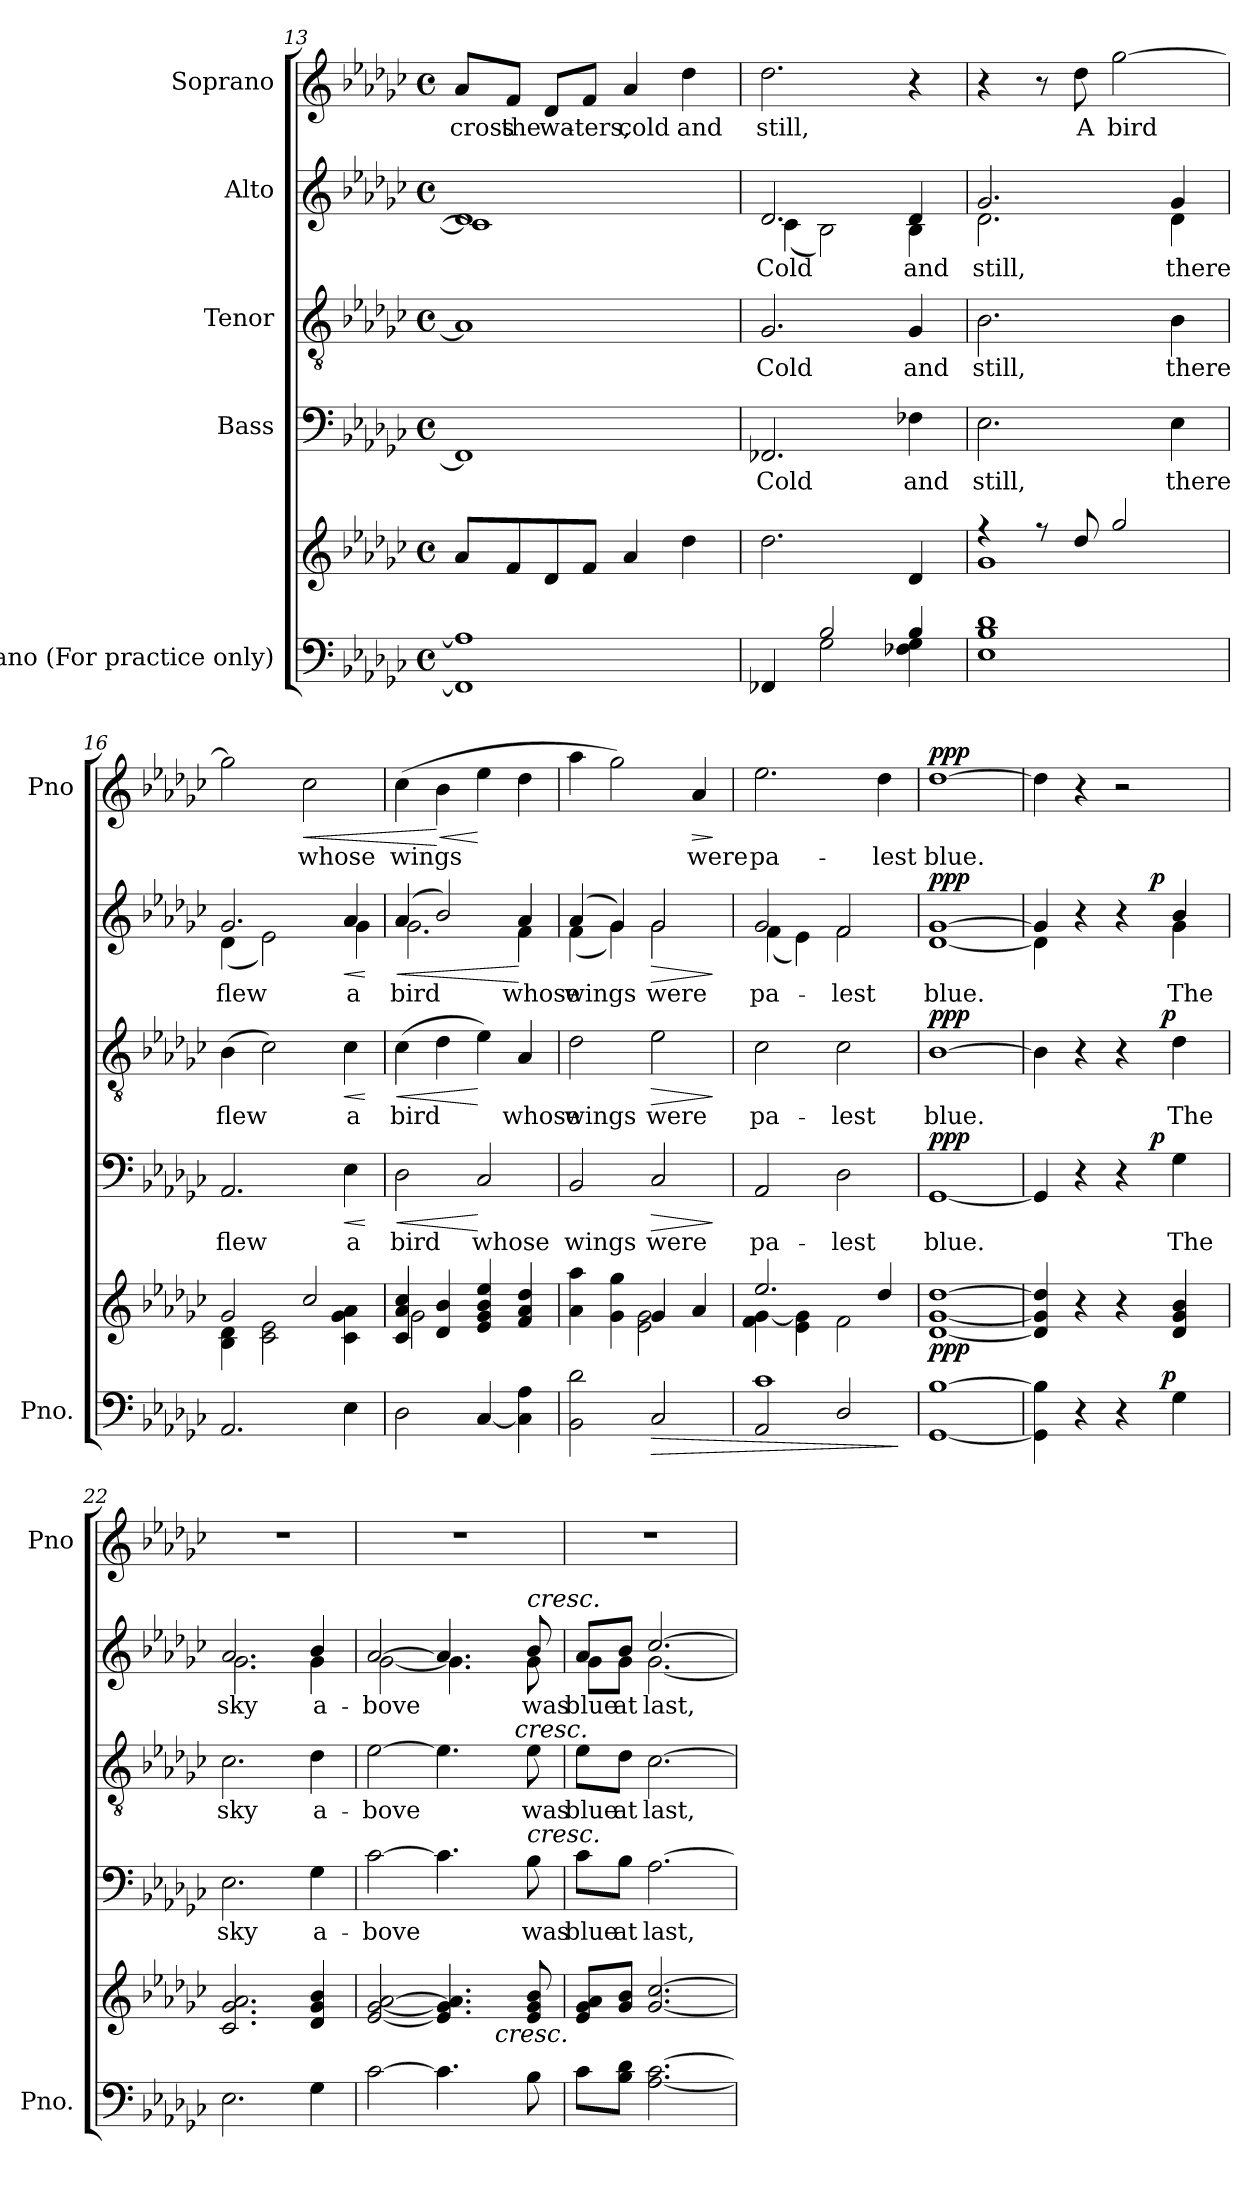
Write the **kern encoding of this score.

**kern	**kern	**dynam	**kern	**text	**dynam	**kern	**text	**dynam	**kern	**text	**dynam	**kern	**text	**dynam
*part5	*part5	*part5	*part4	*part4	*part4	*part3	*part3	*part3	*part2	*part2	*part2	*part1	*part1	*part1
*staff6	*staff5	*staff5/6	*staff4	*staff4	*staff4	*staff3	*staff3	*staff3	*staff2	*staff2	*staff2	*staff1	*staff1	*staff1
*I"Piano (For practice only)	*	*	*I"Bass	*	*	*I"Tenor	*	*	*I"Alto	*	*	*I"Soprano	*	*
*I'Pno.	*	*	*	*	*	*	*	*	*	*	*	*I'Pno	*	*
*clefF4	*clefG2	*	*clefF4	*	*	*clefGv2	*	*	*clefG2	*	*	*clefG2	*	*
*k[b-e-a-d-g-c-]	*k[b-e-a-d-g-c-]	*	*k[b-e-a-d-g-c-]	*	*	*k[b-e-a-d-g-c-]	*	*	*k[b-e-a-d-g-c-]	*	*	*k[b-e-a-d-g-c-]	*	*
*G-:	*G-:	*	*G-:	*	*	*G-:	*	*	*G-:	*	*	*G-:	*	*
*M4/4	*M4/4	*	*M4/4	*	*	*M4/4	*	*	*M4/4	*	*	*M4/4	*	*
*met(c)	*met(c)	*	*met(c)	*	*	*met(c)	*	*	*met(c)	*	*	*met(c)	*	*
=13	=13	=13	=13	=13	=13	=13	=13	=13	=13	=13	=13	=13	=13	=13
*	*	*	*	*	*	*	*	*	*^	*	*	*	*	*
1FF] 1A-]	8a-/L	.	1FF]	.	.	1A-]	.	.	1d-]	1c-]	.	.	8a-/L	-cross	.
.	8f/	.	.	.	.	.	.	.	.	.	.	.	8f/J	the	.
.	8d-/	.	.	.	.	.	.	.	.	.	.	.	8d-/L	wa-	.
.	8f/J	.	.	.	.	.	.	.	.	.	.	.	8f/J	-ters,	.
.	4a-/	.	.	.	.	.	.	.	.	.	.	.	4a-/	cold	.
.	4dd-\	.	.	.	.	.	.	.	.	.	.	.	4dd-\	and	.
=14	=14	=14	=14	=14	=14	=14	=14	=14	=14	=14	=14	=14	=14	=14	=14
*^	*	*	*	*	*	*	*	*	*	*	*	*	*	*	*
4FF-X/	4ryy	2.dd-\	.	2.FF-X/	Cold	.	2.G-/	Cold	.	2.d-/	(4c-\	Cold	.	2.dd-\	still,	.
2G-\	2B-/	.	.	.	.	.	.	.	.	.	2B-\)	.	.	.	.	.
4F-X\ 4G-\	4B-/	4d-/	.	4F-X\	and	.	4G-/	and	.	4d-/	4B-\	and	.	4r	.	.
*v	*v	*	*	*	*	*	*	*	*	*	*	*	*	*	*	*
=15	=15	=15	=15	=15	=15	=15	=15	=15	=15	=15	=15	=15	=15	=15	=15
*	*^	*	*	*	*	*	*	*	*	*	*	*	*	*	*
1E- 1B- 1d-	4rff	1g-	.	2.E-\	still,	.	2.B-\	still,	.	2.g-/	2.d-\	still,	.	4r	.	.
.	8rff	.	.	.	.	.	.	.	.	.	.	.	.	8r	.	.
.	8dd-/	.	.	.	.	.	.	.	.	.	.	.	.	8dd-\	A	.
.	2gg-/	.	.	.	.	.	.	.	.	.	.	.	.	[2gg-\	bird	.
.	.	.	.	4E-\	there	.	4B-\	there	.	4g-/	4d-\	there	.	.	.	.
=16	=16	=16	=16	=16	=16	=16	=16	=16	=16	=16	=16	=16	=16	=16	=16	=16
2.AA-/	2g-/	4B-\ 4d-\	.	2.AA-/	flew	.	(4B-\	flew	.	2.g-/	(4d-\	flew	.	2gg-\]	.	.
.	.	2c-\ 2e-\	.	.	.	.	2c-\)	.	.	.	2e-\)	.	.	.	.	.
!	!	!	!	!	!	!	!	!	!	!	!	!	!	!	!	!LO:HP:b
.	2cc-/	.	.	.	.	.	.	.	.	.	.	.	.	2cc-\	whose	<
!	!	!	!	!	!	!LO:HP:b	!	!	!LO:HP:b	!	!	!	!LO:HP:b	!	!	!
4E-\	.	4c-\ 4g-\ 4a-\	.	4E-\	a	<	4c-\	a	<	4a-/	4g-\	a	<	.	.	.
*	*v	*v	*	*	*	*	*	*	*	*v	*v	*	*	*	*	*
.	.	.	.	.	[	.	.	[	.	.	[	.	.	.
!!LO:LB:g=z
=17	=17	=17	=17	=17	=17	=17	=17	=17	=17	=17	=17	=17	=17	=17
*	*^	*	*	*	*	*	*	*	*	*	*	*	*	*
!	!	!	!	!	!	!LO:HP:b	!	!	!LO:HP:b	!	!	!LO:HP:b	!	!	!
*	*	*	*	*	*	*	*	*	*	*^	*	*	*	*	*
2D-\	4c-/ 4a-/ 4cc-/	2g-\	.	2D-\	bird	<	(4c-\	bird	<	(4a-/	2.g-\	bird	<	(4cc-\	wings	.
!	!	!	!	!	!	!	!	!	!	!	!	!	!	!	!	!LO:HP:n=1:b
.	4d-/ 4b-/	.	.	.	.	.	4d-\	.	.	2b-/)	.	.	.	4b-\	.	[ <
[4C-/	4e-/ 4g-/ 4b-/ 4ee-/	2ryy	.	2C-/	whose	[	4e-\)	.	[	.	.	.	.	4ee-\	.	[
4C-\] 4A-\	4f/ 4a-/ 4dd-/	.	.	.	.	.	4A-/	whose	.	4a-/	4f\	whose	[	4dd-\	.	.
=18	=18	=18	=18	=18	=18	=18	=18	=18	=18	=18	=18	=18	=18	=18	=18	=18
2BB-\ 2d-\	4a-\ 4aa-\	2ryy	.	2BB-/	wings	.	2d-\	wings	.	(4a-/	(4f\	wings	.	4aa-\	.	.
.	4g-\ 4gg-\	.	.	.	.	.	.	.	.	4g-/)	4g-\)	.	.	2gg-\)	.	.
!	!	!	!LO:HP:b=2	!	!	!LO:HP:b	!	!	!LO:HP:b	!	!	!	!LO:HP:b	!	!	!
2C-/	4g-/	2e-\ 2g-\	>	2C-/	were	>	2e-\	were	>	2g-/	2g-\	were	>	.	.	.
!	!	!	!	!	!	!	!	!	!	!	!	!	!	!	!	!LO:HP:b
.	4a-/	.	.	.	.	.	.	.	.	.	.	.	.	4a-/	were	>
*	*v	*v	*	*	*	*	*	*	*	*v	*v	*	*	*	*	*
.	.	.	.	.	]	.	.	]	.	.	]	.	.	]
=19	=19	=19	=19	=19	=19	=19	=19	=19	=19	=19	=19	=19	=19	=19
*^	*^	*	*	*	*	*	*	*	*^	*	*	*	*	*
2AA-/	1c-	2.ee-/	4f\ [>4g-\	.	2AA-/	pa-	.	2c-\	pa-	.	2g-/	(4f\	pa-	.	2.ee-\	pa-	.
.	.	.	4e-\ 4g-\]	.	.	.	.	.	.	.	.	4e-\)	.	.	.	.	.
2D-/	.	.	2f\	.	2D-\	-lest	.	2c-\	-lest	.	2f/	2f\	-lest	.	.	.	.
.	.	4dd-/	.	.	.	.	.	.	.	.	.	.	.	.	4dd-\	-lest	.
*v	*v	*	*	*	*	*	*	*	*	*	*v	*v	*	*	*	*	*
*	*v	*v	*	*	*	*	*	*	*	*	*	*	*	*	*
.	.	]	.	.	.	.	.	.	.	.	.	.	.	.
=20	=20	=20	=20	=20	=20	=20	=20	=20	=20	=20	=20	=20	=20	=20
*	*	*	*	*	*	*	*	*	*^	*	*	*	*	*
!	!	!LO:DY:b	!	!	!LO:DY:a	!	!	!LO:DY:a	!	!	!	!LO:DY:a	!	!	!LO:DY:a
[1GG- [1B-	[1d- [1g- [1dd-	ppp	[1GG-	blue.	ppp	[1B-	blue.	ppp	[>1g-	[<1d-	blue.	ppp	[1dd-	blue.	ppp
=21	=21	=21	=21	=21	=21	=21	=21	=21	=21	=21	=21	=21	=21	=21	=21
*^	*	*	*^	*	*	*^	*	*	*	*^	*	*	*	*	*
4GG-\] 4B-\]	2ryy	4d-/] 4g-/] 4dd-/]	.	4GG-/]	2ryy	.	.	4B-\]	2ryy	.	.	4g-/]	4d-\]	2ryy	.	.	4dd-\]	.	.
4r	.	4r	.	4r	.	.	.	4r	.	.	.	4ryy	4r	.	.	.	4r	.	.
4r	8..ryy	4r	.	4r	8.ryy	.	.	4r	8..ryy	.	.	4ryy	4r	8.ryy	.	.	2r	.	.
!	!	!	!	!	!	!	!LO:DY:a	!	!	!	!	!	!	!	!	!LO:DY:a	!	!	!
.	.	.	.	.	4ryy	.	p	.	.	.	.	.	.	4ryy	.	p	.	.	.
!	!	!	!LO:DY:a=2	!	!	!	!	!	!	!	!LO:DY:a	!	!	!	!	!	!	!	!
.	4ryy	.	p	.	.	.	.	.	4ryy	.	p	.	.	.	.	.	.	.	.
4G-\	.	4d-/ 4g-/ 4b-/	.	4G-\	.	The	.	4d-\	.	The	.	4b-/	4g-\	.	The	.	.	.	.
.	.	.	.	.	16ryy	.	.	.	.	.	.	.	.	16ryy	.	.	.	.	.
.	32ryy	.	.	.	.	.	.	.	32ryy	.	.	.	.	.	.	.	.	.	.
*	*	*	*	*v	*v	*	*	*	*	*	*	*	*v	*v	*	*	*	*	*
*v	*v	*	*	*	*	*	*v	*v	*	*	*	*	*	*	*	*	*
!!LO:PB:g=z
=22	=22	=22	=22	=22	=22	=22	=22	=22	=22	=22	=22	=22	=22	=22	=22
2.E-\	2.c-/ 2.g-/ 2.a-/	.	2.E-\	sky	.	2.c-\	sky	.	2.a-/	2.g-\	sky	.	1r	.	.
4G-\	4d-/ 4g-/ 4b-/	.	4G-\	a-	.	4d-\	a-	.	4b-/	4g-\	a-	.	.	.	.
=23	=23	=23	=23	=23	=23	=23	=23	=23	=23	=23	=23	=23	=23	=23	=23
*	*^	*	*	*	*	*^	*	*	*	*	*	*	*	*	*
[2c-\	[2e-/ [2g-/ [2a-/	2ryy	.	[2c-\	-bove	.	[2e-\	2ryy	-bove	.	[>2a-/	[<2g-\	-bove	.	1r	.	.
4.c-\]	4.e-/] 4.g-/] 4.a-/]	4ryy	.	4.c-\]	.	.	4.e-\]	4ryy	.	.	4.a-/]	4.g-\]	.	.	.	.	.
.	.	32ryy	.	.	.	.	.	16.ryy	.	.	.	.	.	.	.	.	.
!	!	!LO:TX:b:i:t=cresc.	!	!	!	!	!	!	!	!	!	!	!	!	!	!	!
.	.	8..ryy	.	.	.	.	.	.	.	.	.	.	.	.	.	.	.
!	!	!	!	!	!	!	!	!LO:TX:a:i:t=cresc.	!	!	!	!	!	!	!	!	!
.	.	.	.	.	.	.	.	8ryy	.	.	.	.	.	.	.	.	.
!	!	!	!	!	!	!	!	!	!	!	!LO:TX:a:i:t=cresc.	!	!	!	!	!	!
!	!	!	!	!LO:TX:a:i:t=cresc.	!	!	!	!	!	!	!	!	!	!	!	!	!
8B-\	8e-/ 8g-/ 8b-/	.	.	8B-\	was	.	8e-\	.	was	.	8b-/	8g-\	was	.	.	.	.
.	.	.	.	.	.	.	.	32ryy	.	.	.	.	.	.	.	.	.
*	*v	*v	*	*	*	*	*v	*v	*	*	*	*	*	*	*	*	*
=24	=24	=24	=24	=24	=24	=24	=24	=24	=24	=24	=24	=24	=24	=24	=24
8c-\L	8e-/ 8g-/ 8a-/L	.	8c-\L	blue	.	8e-\L	blue	.	8a-/L	8g-\L	blue	.	1r	.	.
8B-\ 8d-\J	8g-/ 8b-/J	.	8B-\J	at	.	8d-\J	at	.	8b-/J	8g-\J	at	.	.	.	.
[2.A-\ [2.c-\	[2.g-/ [2.cc-/	.	[2.A-\	last,	.	[2.c-\	last,	.	[>2.cc-/	[<2.g-\	last,	.	.	.	.
*	*	*	*	*	*	*	*	*	*v	*v	*	*	*	*	*
=	=	=	=	=	=	=	=	=	=	=	=	=	=	=
*-	*-	*-	*-	*-	*-	*-	*-	*-	*-	*-	*-	*-	*-	*-
